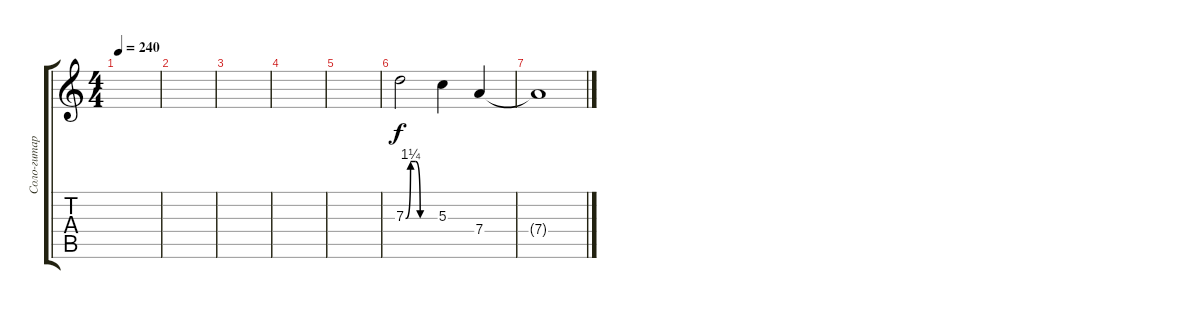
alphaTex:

\track ("Соло-гитара" "Соло-гитар") {instrument distortionguitar}
\staff {score tabs}
\tuning (E4 B3 G3 D3 A2 E2) {hide}
\ts (4 4)
\tempo 240
\clef g2
\ks c
|
|
|
|
|
7.3{be (custom 0 0 10 5 20 5 30 0 60 0)}.2 5.3.4 7.4.4 |
7.4{t}.1
